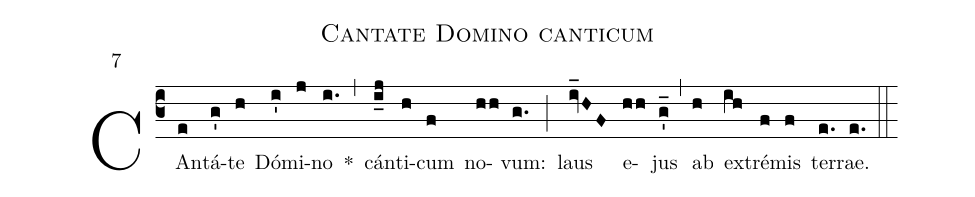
name:Cantate Domino canticum;
mode:7;
annotation:7;
office-part:Antiphonae;
%%
(c3) CAn(e)tá(g')te(h) Dó(i')mi(j)no(i.) *(,) cán(i_j)ti(h)cum(f) no(hh)vum:(g.) (;) laus(iv_HF) e(hh)jus(g'_) (,) ab(h) ex(ih)tré(f)mis(f) ter(e.)rae.(e.) (::)
